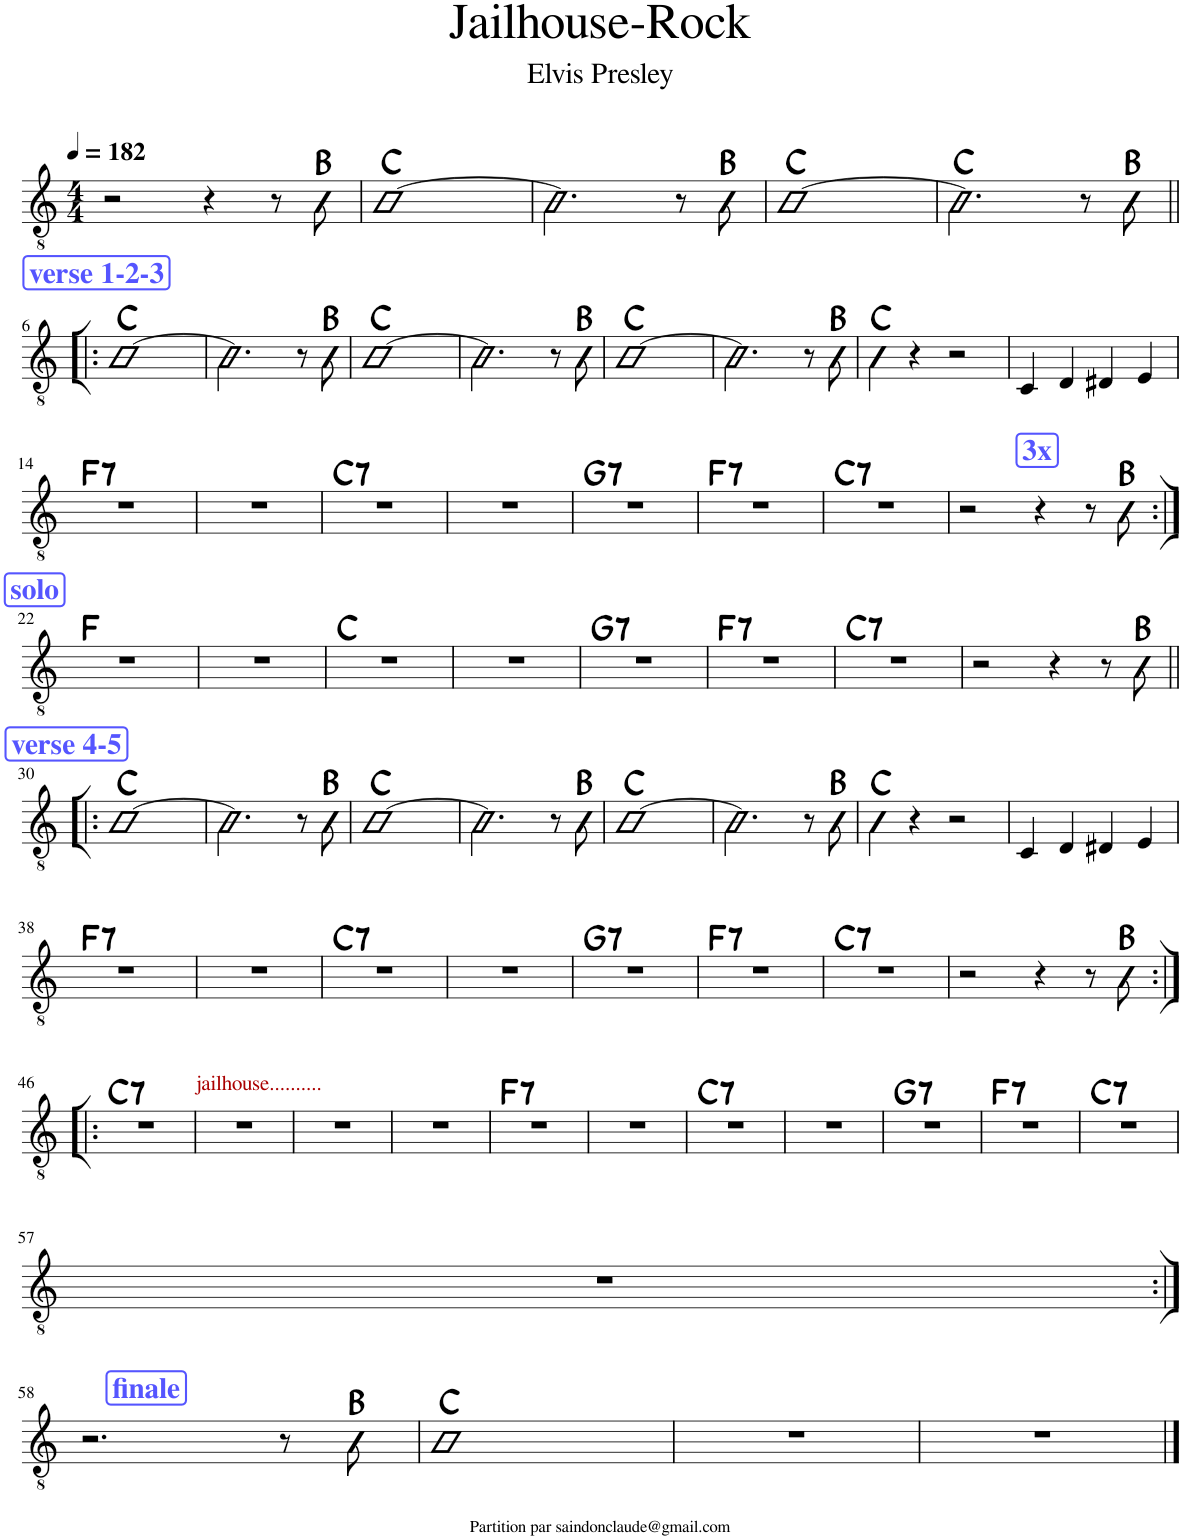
**kern	**harte
*part1	*part1
*staff1	*
*I"Classical Guitar	*
*I'Guit.	*
*clefGv2	*
*k[]	*
*M4/4	*
*MM182	*
=1	=1
2r	.
4r	.
8r	.
8B\	B:maj
=2	=2
[1c	C:maj
=3	=3
2.c\]	.
8r	.
8B\	B:maj
=4	=4
[1c	C:maj
=5	=5
2.c\]	C:maj
8r	.
8B\	B:maj
!!LO:LB:g=z
!!LO:REH:place=s1:a:B:cj:color=#5555FF:fs=14:t=verse 1-2-3
=6!|:	=6!|:
[1c	C:maj
=7	=7
2.c\]	.
8r	.
8B\	B:maj
=8	=8
[1c	C:maj
=9	=9
2.c\]	.
8r	.
8B\	B:maj
=10	=10
[1c	C:maj
=11	=11
2.c\]	.
8r	.
8B\	B:maj
=12	=12
4c\	C:maj
4r	.
2r	.
=13	=13
4C/	.
4D/	.
4D#X/	.
4E/	.
!!LO:LB:g=z
=14	=14
!	!LO:H:kt=7
1r	F:7
=15	=15
1r	.
=16	=16
!	!LO:H:kt=7
1r	C:7
=17	=17
1r	.
=18	=18
!	!LO:H:kt=7
1r	G:7
=19	=19
!	!LO:H:kt=7
1r	F:7
=20	=20
!	!LO:H:kt=7
1r	C:7
!!LO:REH:place=s1:a:B:cj:color=#5555FF:fs=14:t=3x
=21	=21
2r	.
4r	.
8r	.
8B\	B:maj
!!LO:LB:g=z
!!LO:REH:place=s1:a:B:cj:color=#5555FF:fs=14:t=solo
=22:|!	=22:|!
1r	F:maj
=23	=23
1r	.
=24	=24
1r	C:maj
=25	=25
1r	.
=26	=26
!	!LO:H:kt=7
1r	G:7
=27	=27
!	!LO:H:kt=7
1r	F:7
=28	=28
!	!LO:H:kt=7
1r	C:7
=29	=29
2r	.
4r	.
8r	.
8B\	B:maj
!!LO:LB:g=z
!!LO:REH:place=s1:a:B:cj:color=#5555FF:fs=14:t=verse 4-5
=30!|:	=30!|:
[1c	C:maj
=31	=31
2.c\]	.
8r	.
8B\	B:maj
=32	=32
[1c	C:maj
=33	=33
2.c\]	.
8r	.
8B\	B:maj
=34	=34
[1c	C:maj
=35	=35
2.c\]	.
8r	.
8B\	B:maj
=36	=36
4c\	C:maj
4r	.
2r	.
=37	=37
4C/	.
4D/	.
4D#X/	.
4E/	.
!!LO:LB:g=z
=38	=38
!	!LO:H:kt=7
1r	F:7
=39	=39
1r	.
=40	=40
!	!LO:H:kt=7
1r	C:7
=41	=41
1r	.
=42	=42
!	!LO:H:kt=7
1r	G:7
=43	=43
!	!LO:H:kt=7
1r	F:7
=44	=44
!	!LO:H:kt=7
1r	C:7
=45	=45
2r	.
4r	.
8r	.
8B\	B:maj
!!LO:LB:g=z
=46:|!|:	=46:|!|:
!LO:TX:a:color=#AA0000:t=jailhouse..........	!LO:H:kt=7
1r	C:7
=47	=47
1r	.
=48	=48
1r	.
=49	=49
1r	.
=50	=50
!	!LO:H:kt=7
1r	F:7
=51	=51
1r	.
=52	=52
!	!LO:H:kt=7
1r	C:7
=53	=53
1r	.
=54	=54
!	!LO:H:kt=7
1r	G:7
=55	=55
!	!LO:H:kt=7
1r	F:7
=56	=56
!	!LO:H:kt=7
1r	C:7
!!LO:LB:g=z
=57	=57
1r	.
!!LO:LB:g=z
!!LO:REH:place=s1:a:B:cj:color=#5555FF:fs=14:t=finale
=58:|!	=58:|!
2.r	.
8r	.
8B\	B:maj
=59	=59
1c	C:maj
=60	=60
1r	.
=61	=61
1r	.
==	==
*-	*-
